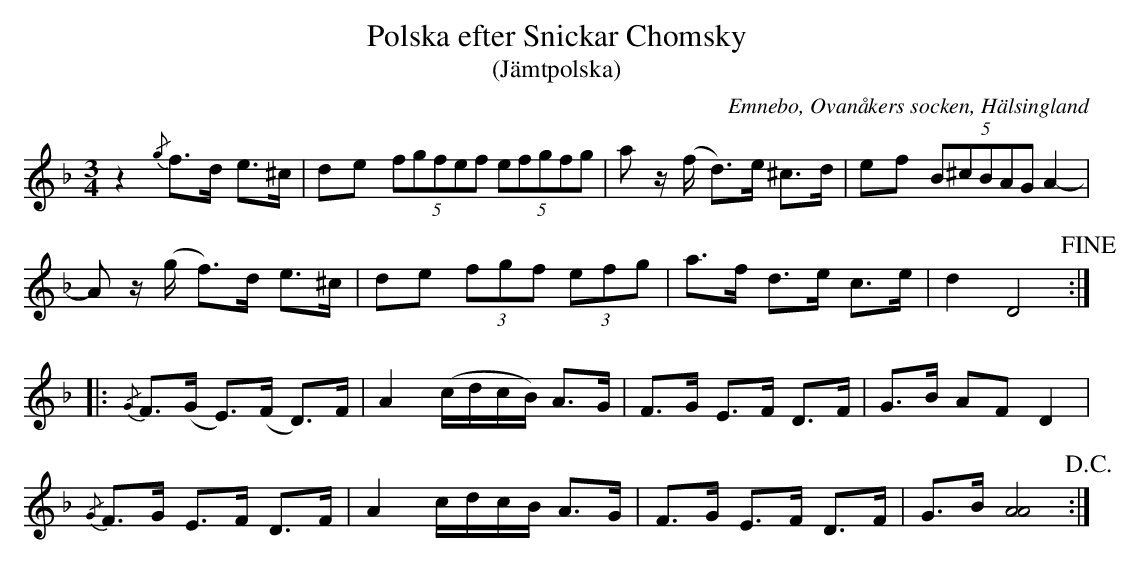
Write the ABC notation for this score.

X:1
T: Polska efter Snickar Chomsky
T: (Jämtpolska)
O: Emnebo, Ovanåkers socken, Hälsingland
M: 3/4
L: 1/16
K: Dm
z4 {/g}f2>d2 e2>^c2 | d2e2 (5:2f2g2f2e2f2 (5:2e2f2g2f2g2 | a2 z(f d2)>e2 ^c2>d2 | e2f2 (5:2B2^c2B2A2G2 A4- |
A2 z(g f2)>d2     e2>^c2 | d2e2 (3f2g2f2 (3e2f2g2 | a2>f2 d2>e2 c2>e2 | d4   D8 !fine! ::
{/G}F2>(G2 E2>)(F2 D2>)F2 | A4 (cdcB) A2>G2 | F2>G2 E2>F2 D2>F2 | G2>B2 A2F2  D4      |
{/G}F2>G2  E2>F2   D2>F2  | A4  cdcB  A2>G2 | F2>G2 E2>F2 D2>F2 | G2>B2 [AA]8 !D.C.! :|
